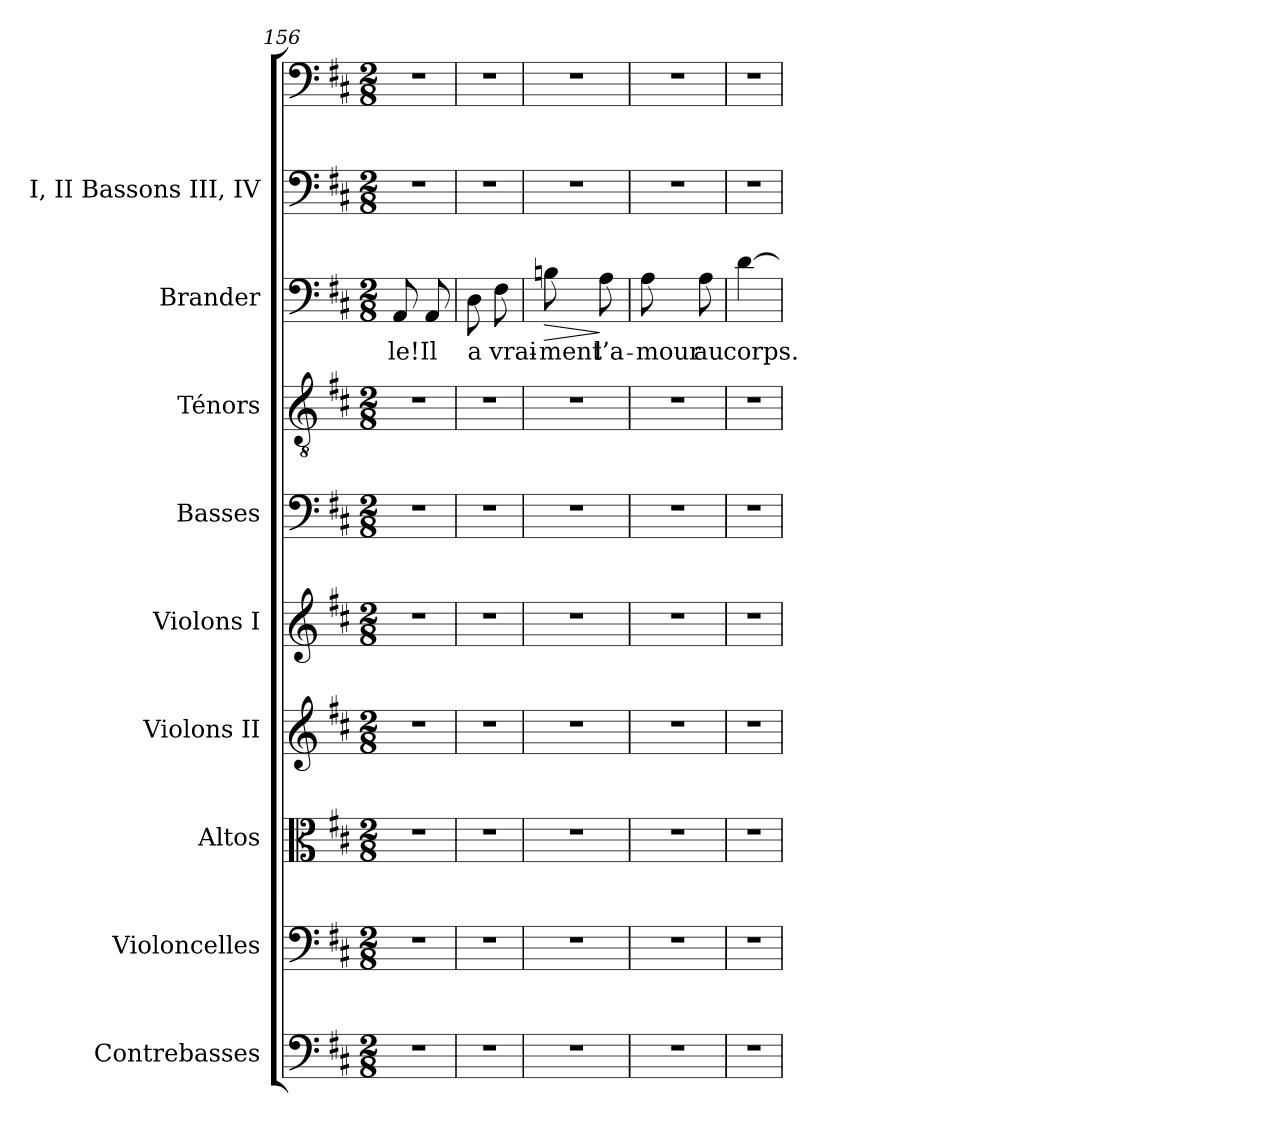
**kern	**kern	**kern	**kern	**kern	**kern	**kern	**kern	**text	**dynam	**kern	**kern
*part9	*part8	*part7	*part6	*part5	*part4	*part3	*part2	*part2	*part2	*part1	*part1
*staff10	*staff9	*staff8	*staff7	*staff6	*staff5	*staff4	*staff3	*staff3	*staff3	*staff2	*staff1
*I"Contrebasses	*I"Violoncelles	*I"Altos	*I"Violons II	*I"Violons I	*I"Basses	*I"Ténors	*I"Brander	*	*	*I"I, II   Bassons   III, IV	*
*clefF4	*clefF4	*clefC3	*clefG2	*clefG2	*clefF4	*clefGv2	*clefF4	*	*	*clefF4	*clefF4
*ITrd7c12	*	*	*	*	*	*ITrd7c12	*	*	*	*	*
*k[f#c#]	*k[f#c#]	*k[f#c#]	*k[f#c#]	*k[f#c#]	*k[f#c#]	*k[f#c#]	*k[f#c#]	*	*	*k[f#c#]	*k[f#c#]
*D:	*D:	*D:	*D:	*D:	*D:	*D:	*D:	*	*	*D:	*D:
*M2/8	*M2/8	*M2/8	*M2/8	*M2/8	*M2/8	*M2/8	*M2/8	*	*	*M2/8	*M2/8
=156	=156	=156	=156	=156	=156	=156	=156	=156	=156	=156	=156
!LO:N:vis=1	!LO:N:vis=1	!LO:N:vis=1	!LO:N:vis=1	!LO:N:vis=1	!LO:N:vis=1	!LO:N:vis=1	!	!	!	!	!
!	!	!	!	!	!	!	!	!LO:LY:b:color=#000000	!	!LO:N:vis=1	!LO:N:vis=1
4r	4r	4r	4r	4r	4r	4r	8AAi/	-le!	.	4r	4r
!	!	!	!	!	!	!	!	!LO:LY:b:color=#000000	!	!	!
.	.	.	.	.	.	.	8AAi/	Il	.	.	.
=157	=157	=157	=157	=157	=157	=157	=157	=157	=157	=157	=157
!LO:N:vis=1	!LO:N:vis=1	!LO:N:vis=1	!LO:N:vis=1	!LO:N:vis=1	!LO:N:vis=1	!LO:N:vis=1	!	!	!	!	!
!	!	!	!	!	!	!	!	!LO:LY:b:color=#000000	!	!LO:N:vis=1	!LO:N:vis=1
4r	4r	4r	4r	4r	4r	4r	8Di\	a	.	4r	4r
!	!	!	!	!	!	!	!	!LO:LY:b:color=#000000	!	!	!
.	.	.	.	.	.	.	8F#i\	vrai-	.	.	.
=158	=158	=158	=158	=158	=158	=158	=158	=158	=158	=158	=158
!LO:N:vis=1	!LO:N:vis=1	!LO:N:vis=1	!LO:N:vis=1	!LO:N:vis=1	!LO:N:vis=1	!LO:N:vis=1	!	!	!	!	!
!	!	!	!	!	!	!	!	!LO:LY:b:color=#000000	!LO:HP:b	!LO:N:vis=1	!LO:N:vis=1
4r	4r	4r	4r	4r	4r	4r	8Bni\	-ment	>	4r	4r
!	!	!	!	!	!	!	!	!LO:LY:b:color=#000000	!	!	!
.	.	.	.	.	.	.	8Ai\	l’a-	]	.	.
=159	=159	=159	=159	=159	=159	=159	=159	=159	=159	=159	=159
!LO:N:vis=1	!LO:N:vis=1	!LO:N:vis=1	!LO:N:vis=1	!LO:N:vis=1	!LO:N:vis=1	!LO:N:vis=1	!	!	!	!	!
!	!	!	!	!	!	!	!	!LO:LY:b:color=#000000	!	!LO:N:vis=1	!LO:N:vis=1
4r	4r	4r	4r	4r	4r	4r	8Ai\	-mour	.	4r	4r
!	!	!	!	!	!	!	!	!LO:LY:b:color=#000000	!	!	!
.	.	.	.	.	.	.	8Ai\	au	.	.	.
=160	=160	=160	=160	=160	=160	=160	=160	=160	=160	=160	=160
!LO:N:vis=1	!LO:N:vis=1	!LO:N:vis=1	!LO:N:vis=1	!LO:N:vis=1	!LO:N:vis=1	!LO:N:vis=1	!	!	!	!	!
!	!	!	!	!	!	!	!	!LO:LY:b:color=#000000	!	!LO:N:vis=1	!LO:N:vis=1
4r	4r	4r	4r	4r	4r	4r	[>4di\	corps.	.	4r	4r
=	=	=	=	=	=	=	=	=	=	=	=
*-	*-	*-	*-	*-	*-	*-	*-	*-	*-	*-	*-
